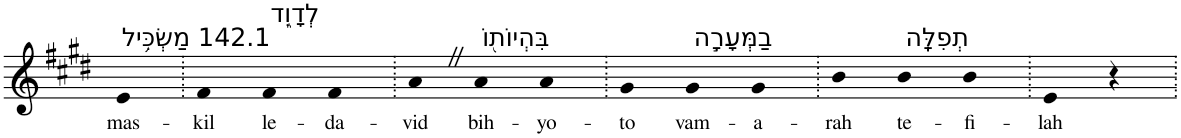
**kern	**text
*part1	*part1
*staff1	*staff1
*I"Piano	*
*I'Pno	*
*clefG2	*
*k[f#c#g#d#]	*
*E:	*
=1	=1
!LO:TX:a:t=142.1 מַשְׂכִּ֥יל	!
!	!LO:LY:b
4e	mas-
=2.	=2.
!	!LO:LY:b
4f#	-kil
!LO:TX:a:t=לְדָוִ֑ד	!
!	!LO:LY:b
4f#	le-
!	!LO:LY:b
4f#	-da-
=3.	=3.
!	!LO:LY:b
4aZ	-vid
!LO:TX:a:t=בִּהְיוֹת֖וֹ	!
!	!LO:LY:b
4a	bih-
!	!LO:LY:b
4a	-yo-
=4.	=4.
!	!LO:LY:b
4g#	-to
!LO:TX:a:t=בַמְּעָרָ֣ה	!
!	!LO:LY:b
4g#	vam-
!	!LO:LY:b
4g#	-a-
=5.	=5.
!	!LO:LY:b
4b	-rah
!LO:TX:a:t=תְפִלָּֽה	!
!	!LO:LY:b
4b	te-
!	!LO:LY:b
4b	-fi-
=6.	=6.
!	!LO:LY:b
4e	-lah
4r	.
=.	=.
*-	*-
